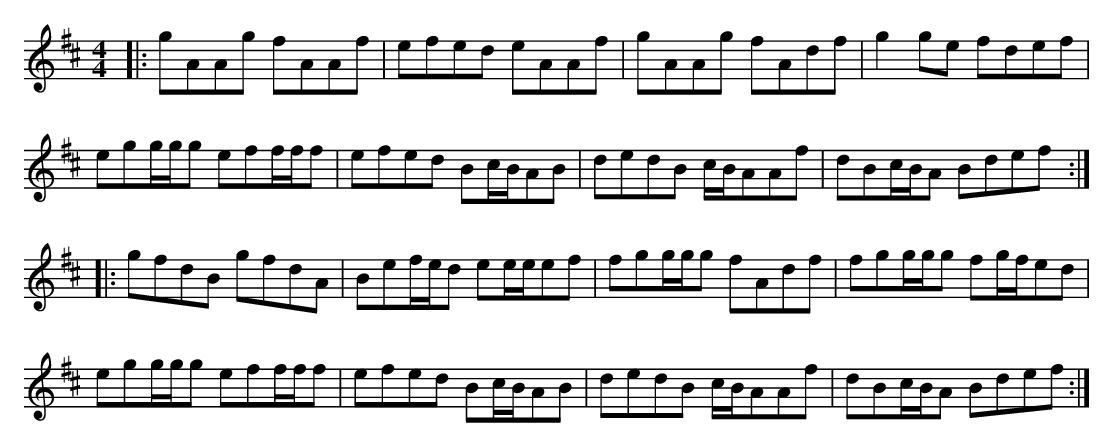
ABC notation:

X:1
M:4/4
K:Amix
|: gAAg fAAf|efed eAAf|gAAg fAdf|g2ge fdef|
egg/g/g eff/f/f|efed Bc/B/AB|dedB c/B/AAf|dBc/B/A Bdef :|
|: gfdB gfdA|Bef/e/d ee/e/ef|fgg/g/g fAdf|fgg/g/g fg/f/ed|
egg/g/g eff/f/f|efed Bc/B/AB|dedB c/B/AAf|dBc/B/A Bdef:|
